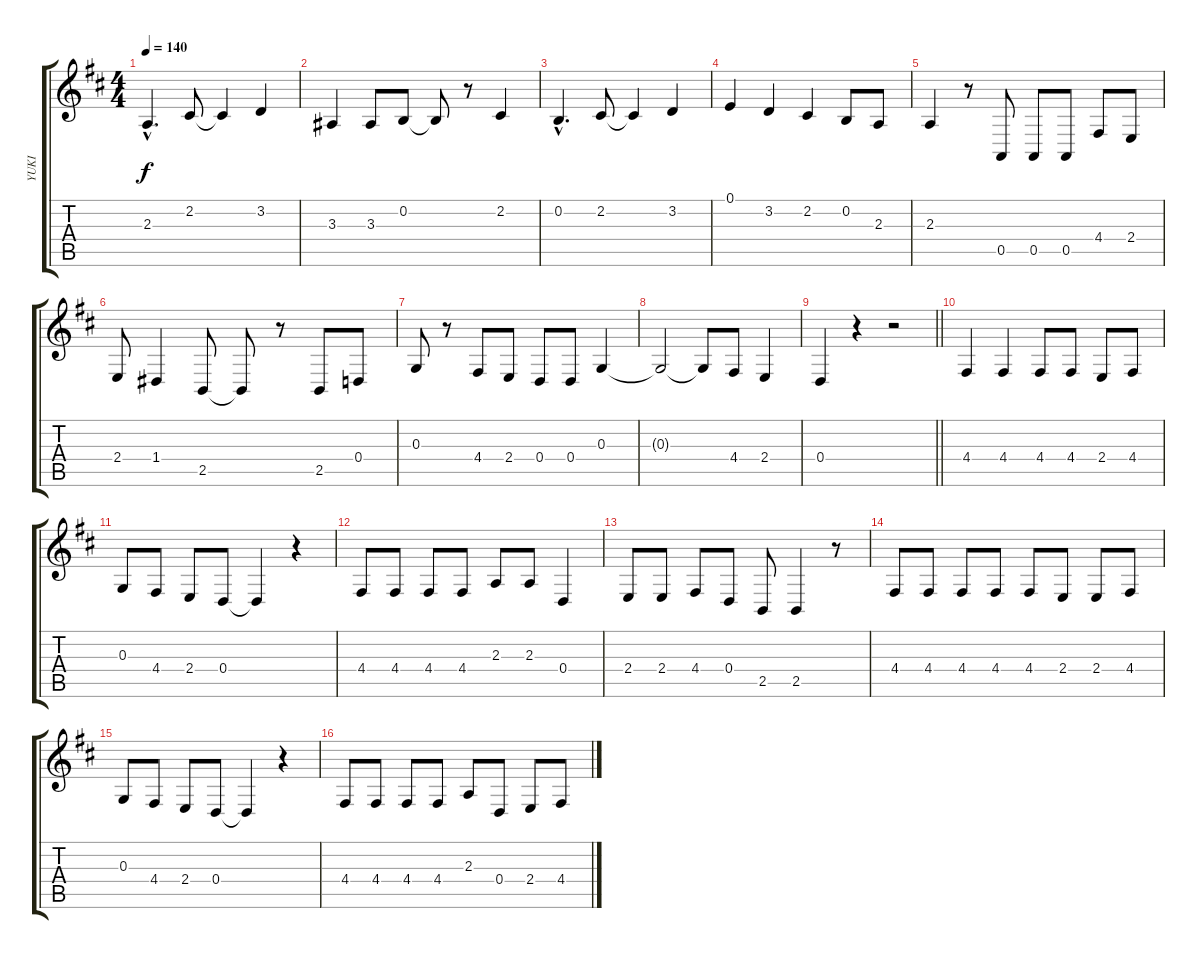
\track ("YUKI" "YUKI") {instrument churchorgan}
\staff {score tabs}
\tuning (E4 B3 G3 D3 A2 E2) {hide}
\ts (4 4)
\tempo 140
\clef g2
\ks d
2.3{hac}.4{d dy f} 2.2.8 2.2{t}.4 3.2.4 |
3.3.4 3.3.8 0.2.8 0.2{t}.8 r.8 2.2.4 |
0.2{hac}.4{d} 2.2.8 2.2{t}.4 3.2.4 |
0.1.4 3.2.4 2.2.4 0.2.8 2.3.8 |
2.3.4 r.8 0.5.8 0.5.8 0.5.8 4.4.8 2.4.8 |
2.4.8 1.4.4 2.5.8 2.5{t}.8 r.8 2.5.8 0.4.8 |
0.3.8 r.8 4.4.8 2.4.8 0.4.8 0.4.8 0.3.4 |
0.3{t}.2 0.3{t}.8 4.4.8 2.4.4 |
\barLineRight lightlight
0.4.4 r.4 r.2 |
4.4.4 4.4.4 4.4.8 4.4.8 2.4.8 4.4.8 |
0.3.8 4.4.8 2.4.8 0.4.8 0.4{t}.4 r.4 |
4.4.8 4.4.8 4.4.8 4.4.8 2.3.8 2.3.8 0.4.4 |
2.4.8 2.4.8 4.4.8 0.4.8 2.5.8 2.5.4 r.8 |
4.4.8 4.4.8 4.4.8 4.4.8 4.4.8 2.4.8 2.4.8 4.4.8 |
0.3.8 4.4.8 2.4.8 0.4.8 0.4{t}.4 r.4 |
4.4.8 4.4.8 4.4.8 4.4.8 2.3.8 0.4.8 2.4.8 4.4.8
